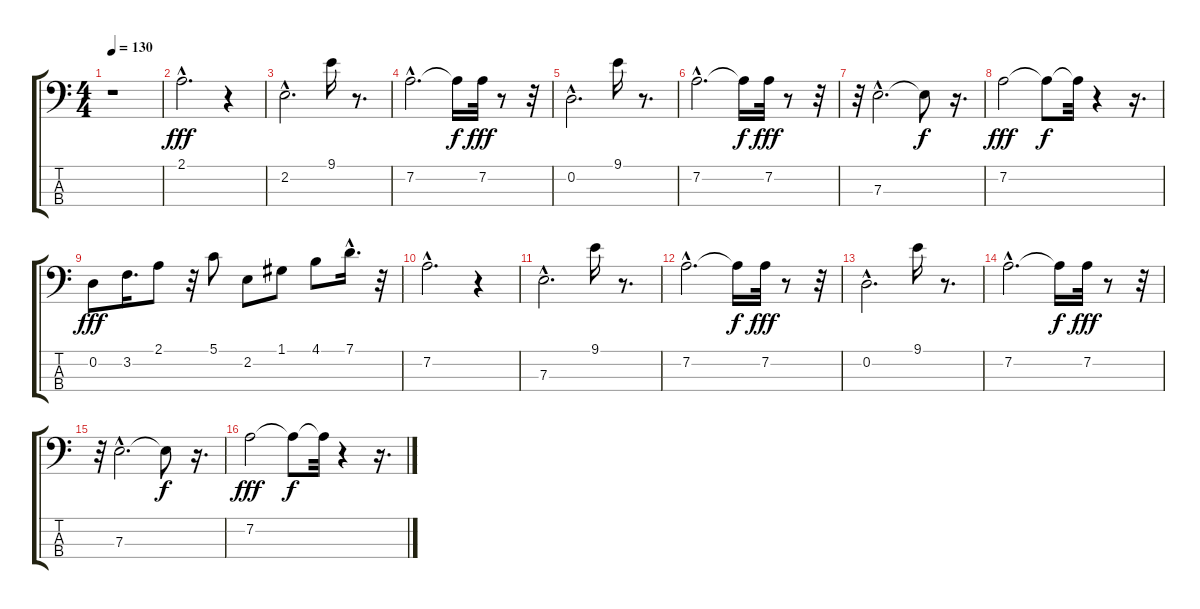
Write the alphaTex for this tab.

\track "" {instrument acousticbass}
\staff {score tabs}
\tuning (G2 D2 A1 E1) {hide}
\ts (4 4)
\tempo 130
\clef f4
\ks c
r.1{dy fff instrument acousticbass} |
2.1{hac}.2{d} r.4 |
2.2{hac}.2{d} 9.1.16 r.8{d} |
7.2{hac}.2{d} 7.2{t}.16{dy f} 7.2.32{dy fff} r.8 r.32 |
0.2{hac}.2{d} 9.1.16 r.8{d} |
7.2{hac}.2{d} 7.2{t}.16{dy f} 7.2.32{dy fff} r.8 r.32 |
r.32 7.3{hac}.2{d} 7.3{t}.8{dy f} r.16{d} |
7.2.2{dy fff} 7.2{t}.8{dy f} 7.2{t}.32 r.4 r.16{d} |
0.2.8{dy fff} 3.2.16{d} 2.1.8 r.32 5.1.8 2.2.8 1.1.8 4.1.8 7.1{hac}.16{d} r.32 |
7.2{hac}.2{d} r.4 |
7.3{hac}.2{d} 9.1.16 r.8{d} |
7.2{hac}.2{d} 7.2{t}.16{dy f} 7.2.32{dy fff} r.8 r.32 |
0.2{hac}.2{d} 9.1.16 r.8{d} |
7.2{hac}.2{d} 7.2{t}.16{dy f} 7.2.32{dy fff} r.8 r.32 |
r.32 7.3{hac}.2{d} 7.3{t}.8{dy f} r.16{d} |
7.2.2{dy fff} 7.2{t}.8{dy f} 7.2{t}.32 r.4 r.16{d}
